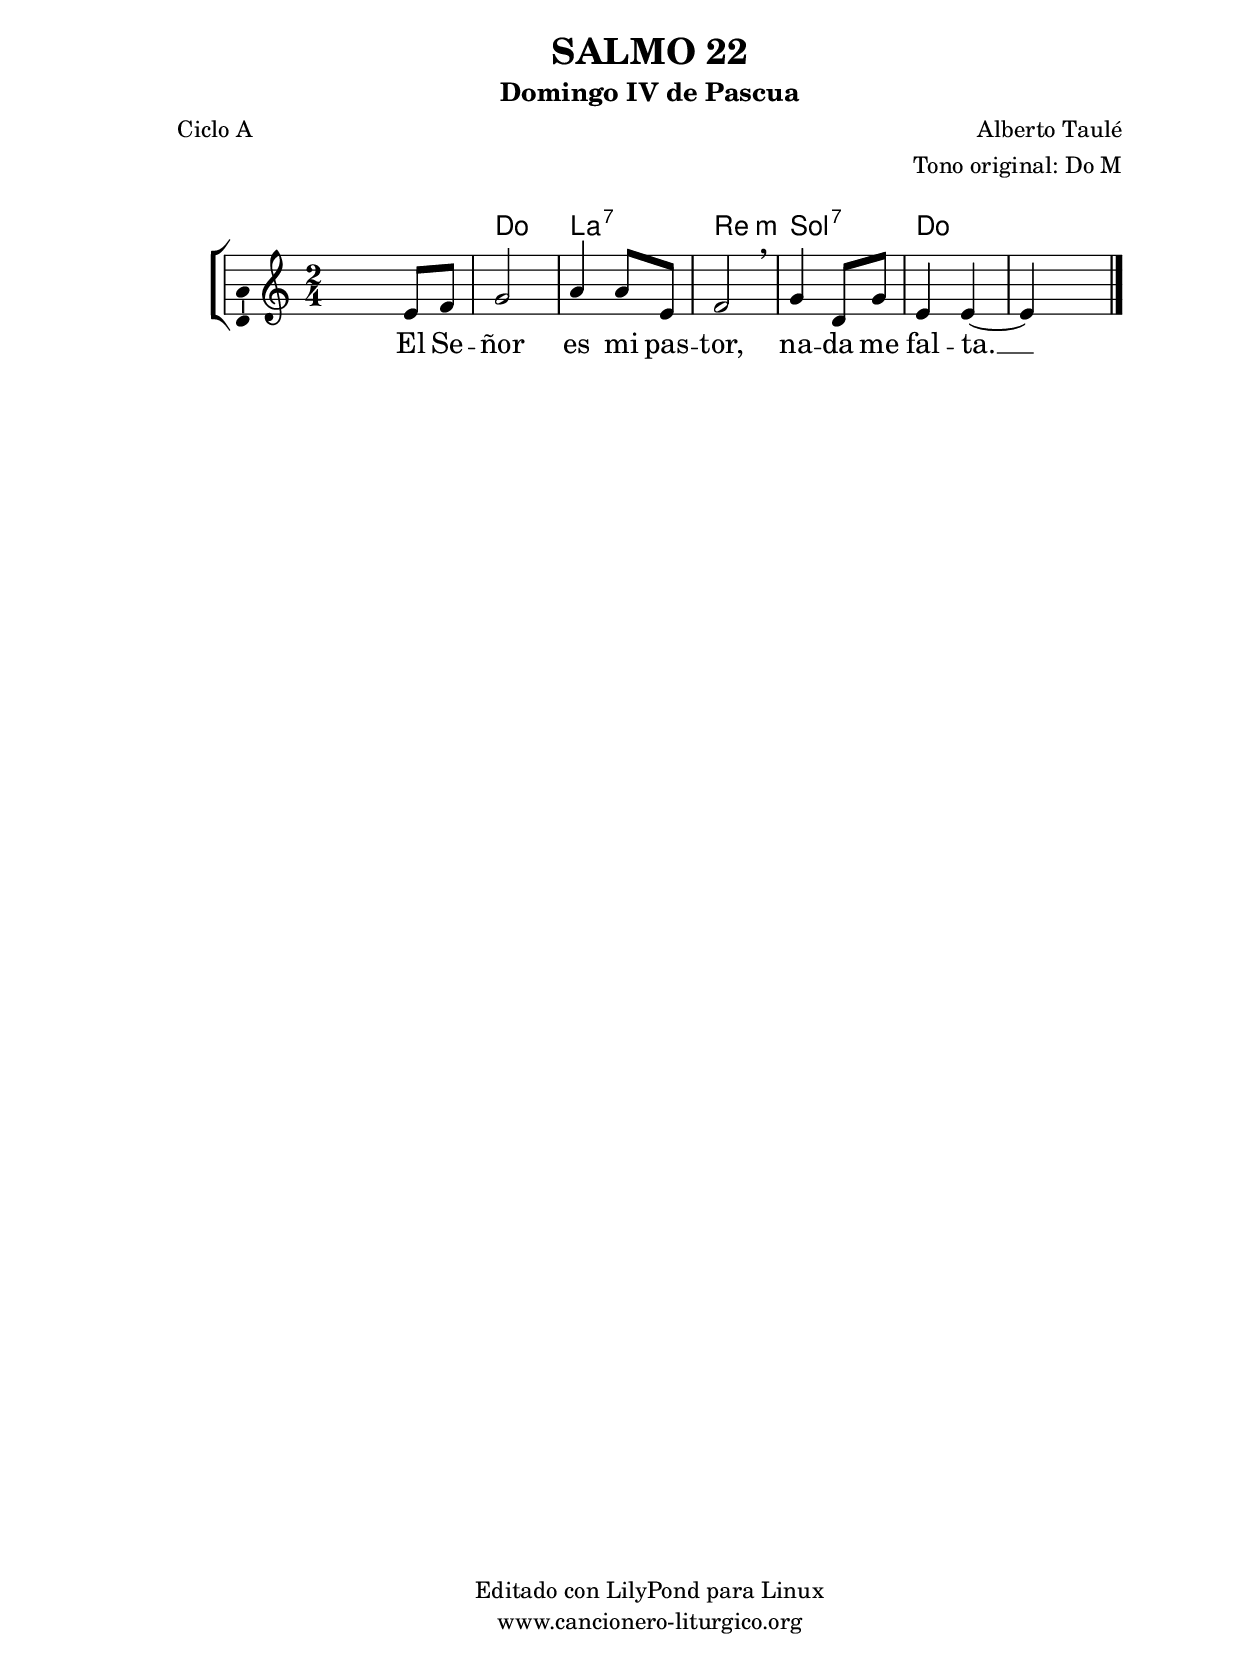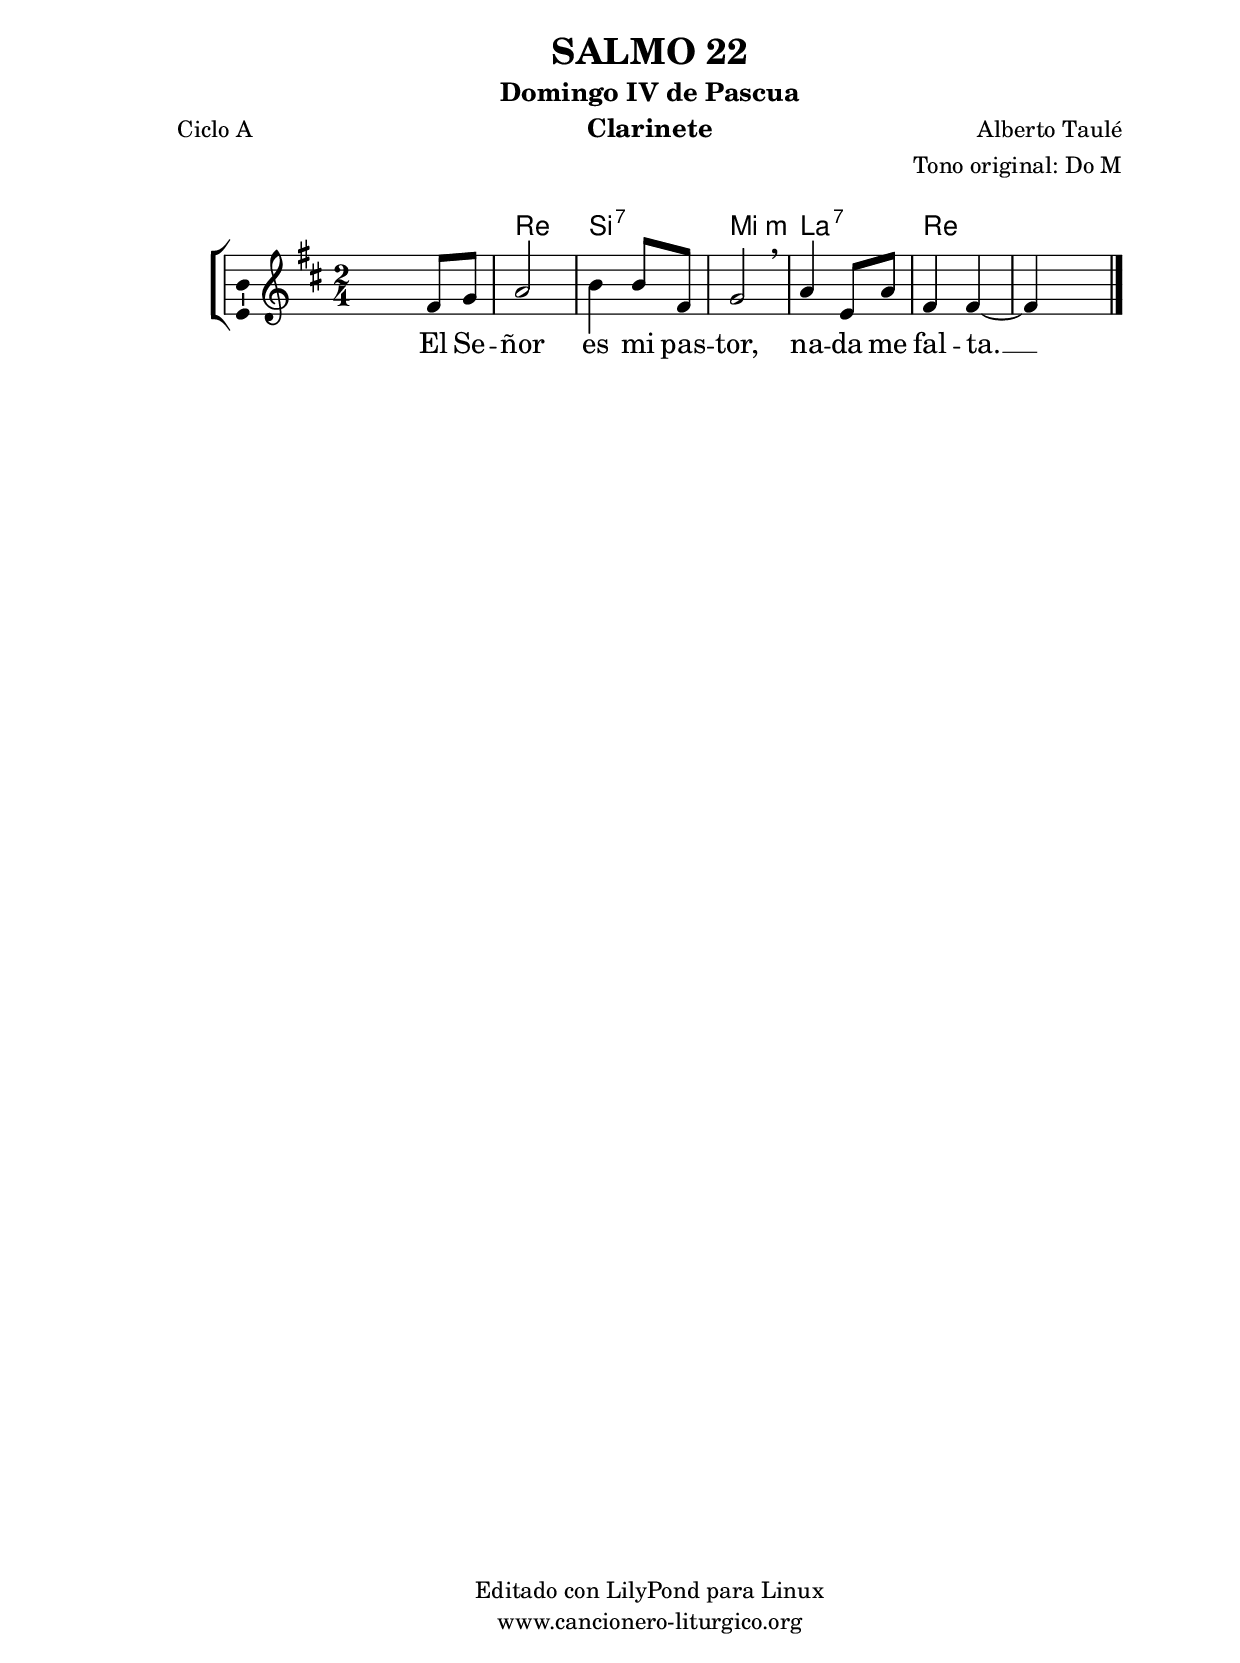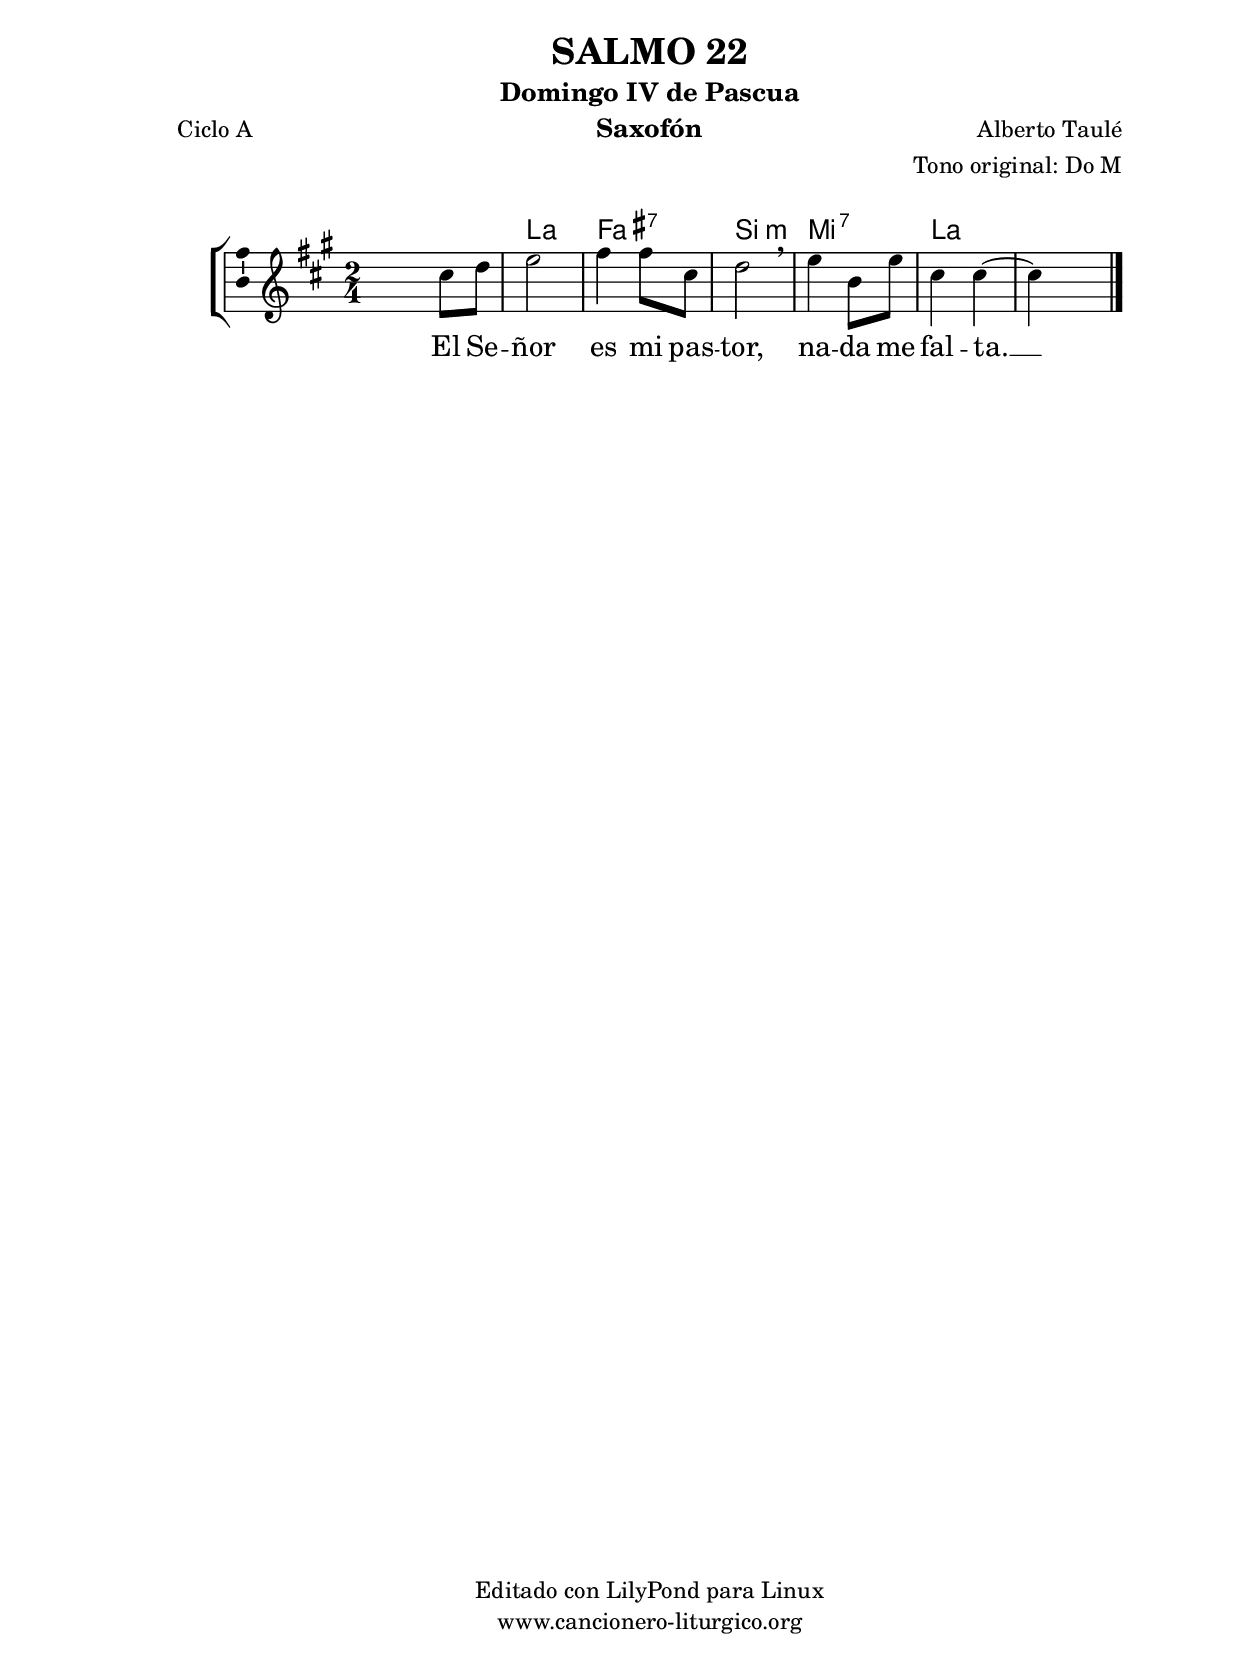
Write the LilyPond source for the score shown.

%
%para convertir .midi en .wav:
%timidity filename.midi -Ow -o finename.wav
%
%
%Para convertir de .wav a .mp3:
%lame -h -m j filename.wav
%
%
%para escuchar el midi:
%timidity nombrefichero.midi
%


%versión de lilypond para la que se ha escrito esta partitura:
\version "2.16.0"

	%Tamaño papel
	#(set-default-paper-size "a4")
	%Tamaño partitura
	#(set-global-staff-size 20)
	%No responde al pulsar sobre una nota
	#(ly:set-option 'point-and-click #f)

%parámetros del encabezamiento:
\header {
	title = "SALMO 22"
	subtitle = "Domingo IV de Pascua"
	composer = "Alberto Taulé"
	poet = "Ciclo A"
	meter = ""
	arranger = "Tono original: Do M"
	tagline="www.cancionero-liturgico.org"
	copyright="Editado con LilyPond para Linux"
	}

%parámetros asociados al papel:
\paper  {
	oddHeaderMarkup = \markup {\fill-line { \on-the-fly #not-first-page \fromproperty #'header:title \on-the-fly #not-first-page \fromproperty #'header:composer }}
	evenHeaderMarkup = \markup {\fill-line { \fromproperty #'header:composer \fromproperty #'header:title }}
	#(set-paper-size "a4")
	print-page-number = ##f
	first-page-number = 1
	print-first-page-number = ##f
%	head-separation = 3.0 \cm
	top-margin = 2.0 \cm
	bottom-margin = 0.5\cm
%%%	bottom-margin = -1.0\cm
	left-margin = 3.0 \cm
	line-width = 16.0 \cm 
	indent = 8\mm
	interscoreline = 2.\mm
	between-system-space = 15\mm
%	para que las partituras no llenen la hoja:
	ragged-bottom = ##t
%	idem para la última hoja:
	ragged-last-bottom = ##f
%	para que las partituras llenen el ancho del papel:
	ragged-last = ##f
	after-title-space = 2.5 \cm
%page-count=1
%system-count=1

	%Flexible Vertical Spacing
%	markup-markup-spacing =
%	#'((basic-distance . 15) (minimum-distance . 15) (padding . 3))
	markup-system-spacing =
	#'((basic-distance . 15) (minimum-distance . 15) (padding . 3))
	system-system-spacing =
	#'((basic-distance . 15) (minimum-distance . 15) (padding . 3))
	score-system-spacing =
	#'((basic-distance . 15) (minimum-distance . 15) (padding . 5))
%	top-system-spacing = % header
%	#'((basic-distance . 8) (minimum-distance . 0) (padding . 3))
%	top-markup-spacing =
%	#'((basic-distance . 20) (minimum-distance . 20) (padding . 3))
	last-bottom-spacing = % footer
	#'((basic-distance . 5) (minimum-distance . 5) (padding . 3))
%	score-markup-spacing =
%	#'((basic-distance . 16) (minimum-distance . 13) (padding . 3))

	}


%parámetros que afectan a toda la partitura:
global =  {
	%clave de sol (G):
	\clef G
	%armadura:
%%%	\transpose ees c
	\key c \major
	\tempo 4=88
	\set Score.tempoHideNote = ##t
	}


acordes = {
	\italianChords
	\chordmode {
%%%	\transpose ees c
{

s2
c2 a:7 d:m g:7 c s

	}
	}
}


melodia = 
%%%	\transpose ees c
{
	\relative c'{

\time 2/4

s4 e8 f
g2
a4 a8 e
f2 \breathe
g4 d8 g
e4 e~
e4 s4

	\bar "|."
	}
	}


texto = \lyricmode {
El Se -- ñor es mi pas -- tor, na -- da me fal -- ta. __
	}


acordesStaff = \context ChordNames = acordesStaff <<
	\set chordChanges = ##t
	\acordes
	>>


vozStaff = \context Voice = vozStaff
\with {\consists "Ambitus_engraver"}
<<
%	\set Staff.instrumentName = ""
%	\set Staff.shortInstrumentName = ""
%	\set Staff.midiInstrument = #"clarinet"
%	\set Staff.midiInstrument = #"cello"
%	\set Staff.midiInstrument = #"flute"
	\set Staff.midiInstrument = #"electric guitar (jazz)"
%	\set Staff.midiInstrument = #"english horn"
%	\set Staff.midiInstrument = #"violin"
%	\set Staff.midiInstrument = #"glockenspiel"
	\set Staff.midiMinimumVolume = #0.7
	\set Staff.midiMaximumVolume = #0.9
	\global
	\melodia
	>>


textoStaff = \context Lyrics = textoStaff <<
	\lyricsto vozStaff \texto
	>>

\book {
	\score {
		\context ChoirStaff {
			\override StaffGroup.SystemStartBracket #'collapse-height = #1
			\override Score.SystemStartBar #'collapse-height = #1
			<<
			\acordesStaff
			\vozStaff
			\textoStaff
			>>
			}
		\layout {
	    		\context {
				\Lyrics
				\override LyricText #'font-size = #2
				}
	   		 \context {
				\Score
				%fontSize = #3
				\override StaffSymbol #'staff-space = #(magstep +3)
				%\override Beam #'thickness = #0.55
				%\override SpacingSpanner #'spacing-increment = #1.0
				%\override Slur #'height-limit = #1.5
				}
			}
		}
	\score {
		\unfoldRepeats
		\context ChoirStaff {
			<<
			\acordesStaff
			\vozStaff
			>>
			}
		\midi {
	  		\context {
	  			\Score
				tempoWholesPerMinute = #(ly:make-moment 70 4)
				}
			}
		}
	}

%Partitura para clarinete
#(define output-suffix "C")
\book {
	\header{
		instrument = "Clarinete"
		}
	\score {
		\context ChoirStaff {
			\override StaffGroup.SystemStartBracket #'collapse-height = #1
			\override Score.SystemStartBar #'collapse-height = #1
\transpose c d
			<<
			\acordesStaff
			\vozStaff
			\textoStaff
			>>
			}
		\layout {
	    		\context {
				\Lyrics
				\override LyricText #'font-size = #2
				}
	   		 \context {
				\Score
				%fontSize = #3
				\override StaffSymbol #'staff-space = #(magstep +3)
				%\override Beam #'thickness = #0.55
				%\override SpacingSpanner #'spacing-increment = #1.0
				%\override Slur #'height-limit = #1.5
				}
			}
		}
	}

%Partitura para saxofón
#(define output-suffix "S")
\book {
	\header{
		instrument = "Saxofón"
		}
	\score {
		\context ChoirStaff {
			\override StaffGroup.SystemStartBracket #'collapse-height = #1
			\override Score.SystemStartBar #'collapse-height = #1
\transpose c a
			<<
			\acordesStaff
			\vozStaff
			\textoStaff
			>>
			}
		\layout {
	    		\context {
				\Lyrics
				\override LyricText #'font-size = #2
				}
	   		 \context {
				\Score
				%fontSize = #3
				\override StaffSymbol #'staff-space = #(magstep +3)
				%\override Beam #'thickness = #0.55
				%\override SpacingSpanner #'spacing-increment = #1.0
				%\override Slur #'height-limit = #1.5
				}
			}
		}
	}

